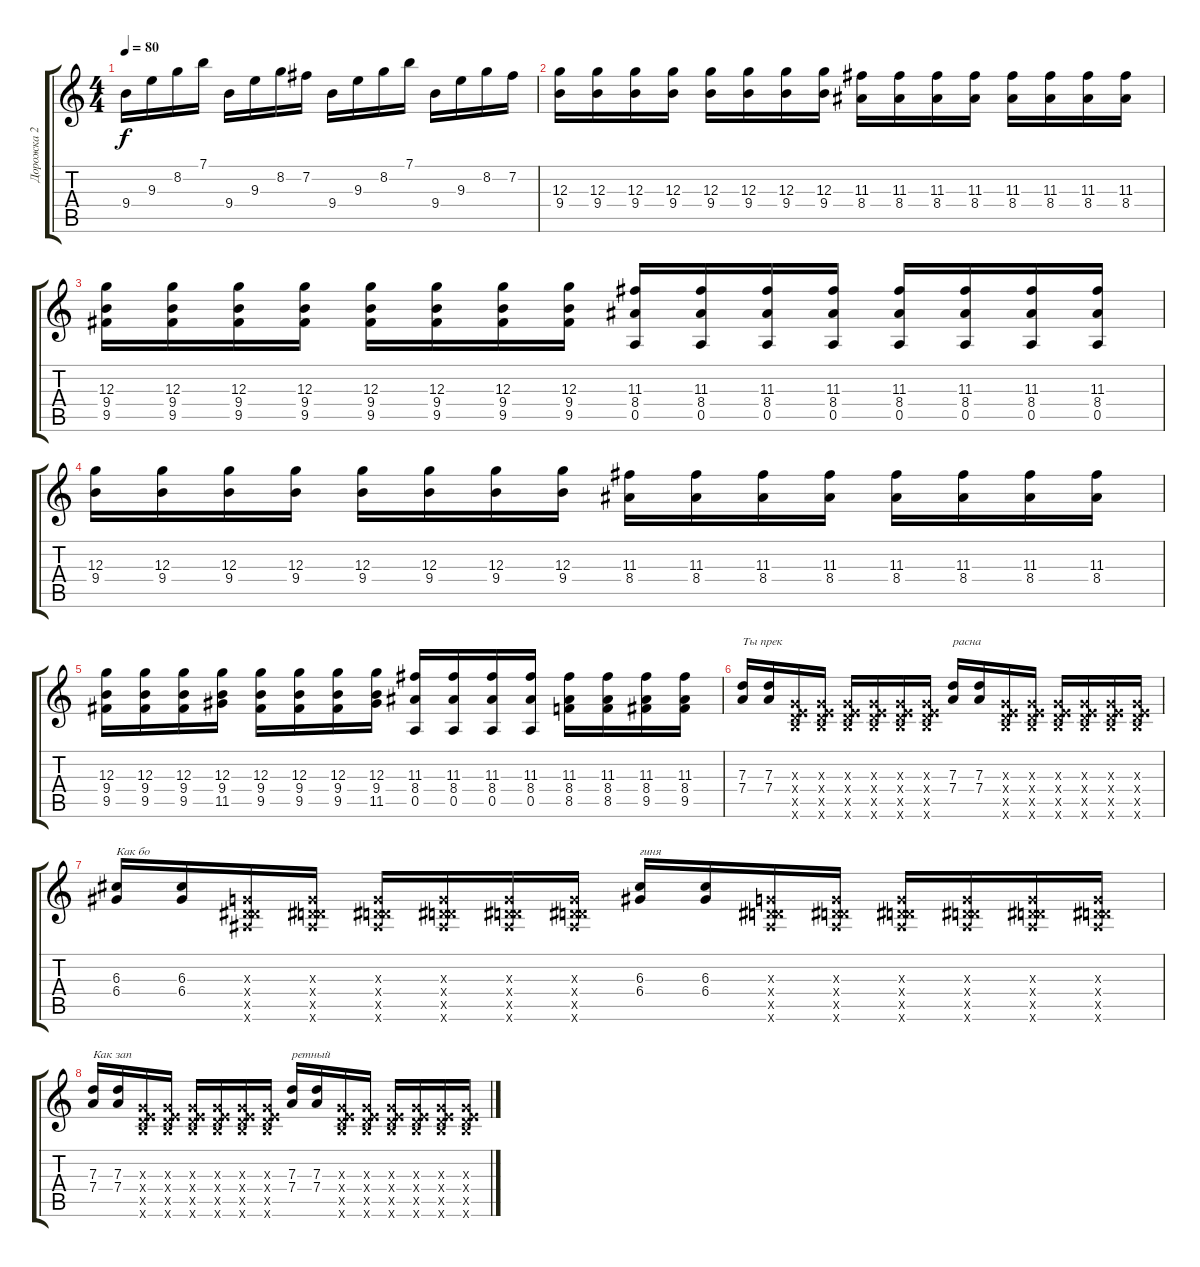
\track ("Дорожка 2" "Дорожка 2") {instrument overdrivenguitar}
\staff {score tabs}
\tuning (E4 B3 G3 D3 A2 E2) {hide}
\ts (4 4)
\tempo 80
\clef g2
\ks c
9.4.16{dy f} 9.3.16 8.2.16 7.1.16 9.4.16 9.3.16 8.2.16 7.2.16 9.4.16 9.3.16 8.2.16 7.1.16 9.4.16 9.3.16 8.2.16 7.2.16 |
(12.3 9.4).16 (12.3 9.4).16 (12.3 9.4).16 (12.3 9.4).16 (12.3 9.4).16 (12.3 9.4).16 (12.3 9.4).16 (12.3 9.4).16 (11.3 8.4).16 (11.3 8.4).16 (11.3 8.4).16 (11.3 8.4).16 (11.3 8.4).16 (11.3 8.4).16 (11.3 8.4).16 (11.3 8.4).16 |
(12.3 9.4 9.5).16 (12.3 9.4 9.5).16 (12.3 9.4 9.5).16 (12.3 9.4 9.5).16 (12.3 9.4 9.5).16 (12.3 9.4 9.5).16 (12.3 9.4 9.5).16 (12.3 9.4 9.5).16 (11.3 8.4 0.5).16 (11.3 8.4 0.5).16 (11.3 8.4 0.5).16 (11.3 8.4 0.5).16 (11.3 8.4 0.5).16 (11.3 8.4 0.5).16 (11.3 8.4 0.5).16 (11.3 8.4 0.5).16 |
(12.3 9.4).16 (12.3 9.4).16 (12.3 9.4).16 (12.3 9.4).16 (12.3 9.4).16 (12.3 9.4).16 (12.3 9.4).16 (12.3 9.4).16 (11.3 8.4).16 (11.3 8.4).16 (11.3 8.4).16 (11.3 8.4).16 (11.3 8.4).16 (11.3 8.4).16 (11.3 8.4).16 (11.3 8.4).16 |
(12.3 9.4 9.5).16 (12.3 9.4 9.5).16 (12.3 9.4 9.5).16 (12.3 9.4 11.5).16 (12.3 9.4 9.5).16 (12.3 9.4 9.5).16 (12.3 9.4 9.5).16 (12.3 9.4 11.5).16 (11.3 8.4 0.5).16 (11.3 8.4 0.5).16 (11.3 8.4 0.5).16 (11.3 8.4 0.5).16 (11.3 8.4 8.5).16 (11.3 8.4 8.5).16 (11.3 8.4 9.5).16 (11.3 8.4 9.5).16 |
(7.3 7.4).16{txt "Ты прек"} (7.3 7.4).16 (0.3{x} 0.4{x} 7.5{x} 7.6{x}).16 (0.3{x} 0.4{x} 7.5{x} 7.6{x}).16 (0.3{x} 0.4{x} 7.5{x} 7.6{x}).16 (0.3{x} 0.4{x} 7.5{x} 7.6{x}).16 (0.3{x} 0.4{x} 7.5{x} 7.6{x}).16 (0.3{x} 0.4{x} 7.5{x} 7.6{x}).16 (7.3 7.4).16{txt "расна"} (7.3 7.4).16 (0.3{x} 0.4{x} 7.5{x} 7.6{x}).16 (0.3{x} 0.4{x} 7.5{x} 7.6{x}).16 (0.3{x} 0.4{x} 7.5{x} 7.6{x}).16 (0.3{x} 0.4{x} 7.5{x} 7.6{x}).16 (0.3{x} 0.4{x} 7.5{x} 7.6{x}).16 (0.3{x} 0.4{x} 7.5{x} 7.6{x}).16 |
(6.3 6.4).16{txt "Как бо"} (6.3 6.4).16 (0.3{x} 0.4{x} 6.5{x} 6.6{x}).16 (0.3{x} 0.4{x} 6.5{x} 6.6{x}).16 (0.3{x} 0.4{x} 6.5{x} 6.6{x}).16 (0.3{x} 0.4{x} 6.5{x} 6.6{x}).16 (0.3{x} 0.4{x} 6.5{x} 6.6{x}).16 (0.3{x} 0.4{x} 6.5{x} 6.6{x}).16 (6.3 6.4).16{txt "гиня"} (6.3 6.4).16 (0.3{x} 0.4{x} 6.5{x} 6.6{x}).16 (0.3{x} 0.4{x} 6.5{x} 6.6{x}).16 (0.3{x} 0.4{x} 6.5{x} 6.6{x}).16 (0.3{x} 0.4{x} 6.5{x} 6.6{x}).16 (0.3{x} 0.4{x} 6.5{x} 6.6{x}).16 (0.3{x} 0.4{x} 6.5{x} 6.6{x}).16 |
(7.3 7.4).16{txt "Как зап"} (7.3 7.4).16 (0.3{x} 0.4{x} 7.5{x} 7.6{x}).16 (0.3{x} 0.4{x} 7.5{x} 7.6{x}).16 (0.3{x} 0.4{x} 7.5{x} 7.6{x}).16 (0.3{x} 0.4{x} 7.5{x} 7.6{x}).16 (0.3{x} 0.4{x} 7.5{x} 7.6{x}).16 (0.3{x} 0.4{x} 7.5{x} 7.6{x}).16 (7.3 7.4).16{txt "ретный"} (7.3 7.4).16 (0.3{x} 0.4{x} 7.5{x} 7.6{x}).16 (0.3{x} 0.4{x} 7.5{x} 7.6{x}).16 (0.3{x} 0.4{x} 7.5{x} 7.6{x}).16 (0.3{x} 0.4{x} 7.5{x} 7.6{x}).16 (0.3{x} 0.4{x} 7.5{x} 7.6{x}).16 (0.3{x} 0.4{x} 7.5{x} 7.6{x}).16
